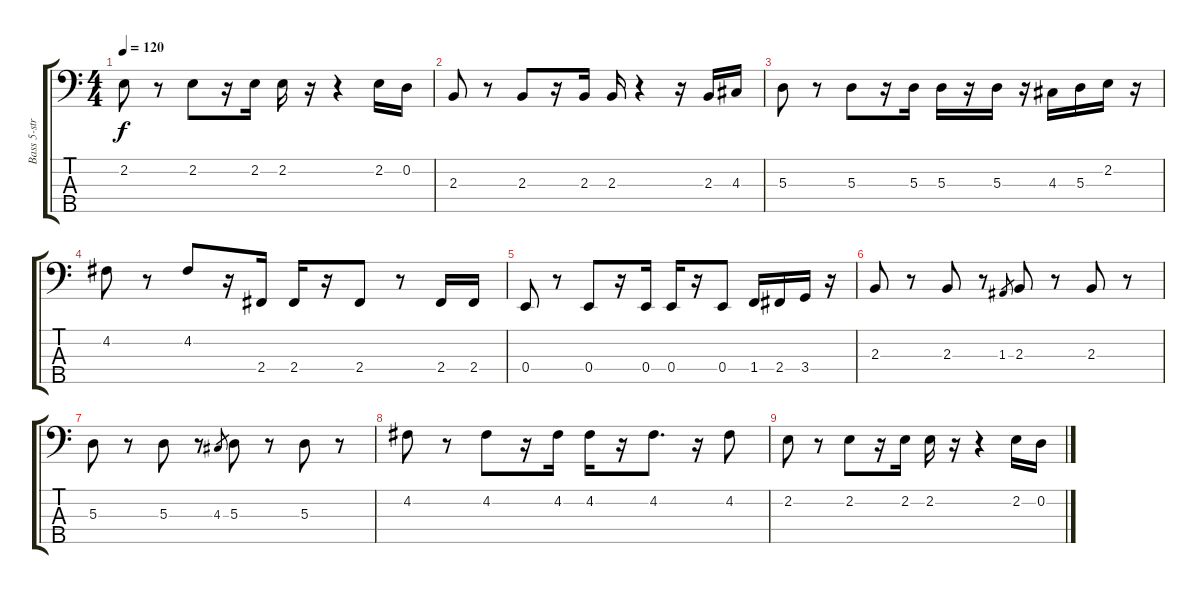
\track ("Bass 5-str" "Bass 5-str") {instrument electricbassfinger}
\staff {score tabs}
\tuning (G2 D2 A1 E1 B0) {hide}
\ts (4 4)
\tempo 120
\clef f4
\ks c
2.2.8{dy f} r.8 2.2.8 r.16 2.2.16 2.2.16 r.16 r.4 2.2.16 0.2.16 |
2.3.8 r.8 2.3.8 r.16 2.3.16 2.3.16 r.4 r.16 2.3.16 4.3.16 |
5.3.8 r.8 5.3.8 r.16 5.3.16 5.3.16 r.16 5.3.16 r.16 4.3.16 5.3.16 2.2.16 r.16 |
4.2.8 r.8 4.2.8 r.16 2.4.16 2.4.16 r.16 2.4.8 r.8 2.4.16 2.4.16 |
0.4.8 r.8 0.4.8 r.16 0.4.16 0.4.16 r.16 0.4.8 1.4.16 2.4.16 3.4.16 r.16 |
2.3.8 r.8 2.3.8 r.8 1.3.8{gr} 2.3.8 r.8 2.3.8 r.8 |
5.3.8 r.8 5.3.8 r.8 4.3.8{gr} 5.3.8 r.8 5.3.8 r.8 |
4.2.8 r.8 4.2.8 r.16 4.2.16 4.2.16 r.16 4.2.8{d} r.16 4.2.8 |
2.2.8 r.8 2.2.8 r.16 2.2.16 2.2.16 r.16 r.4 2.2.16 0.2.16
